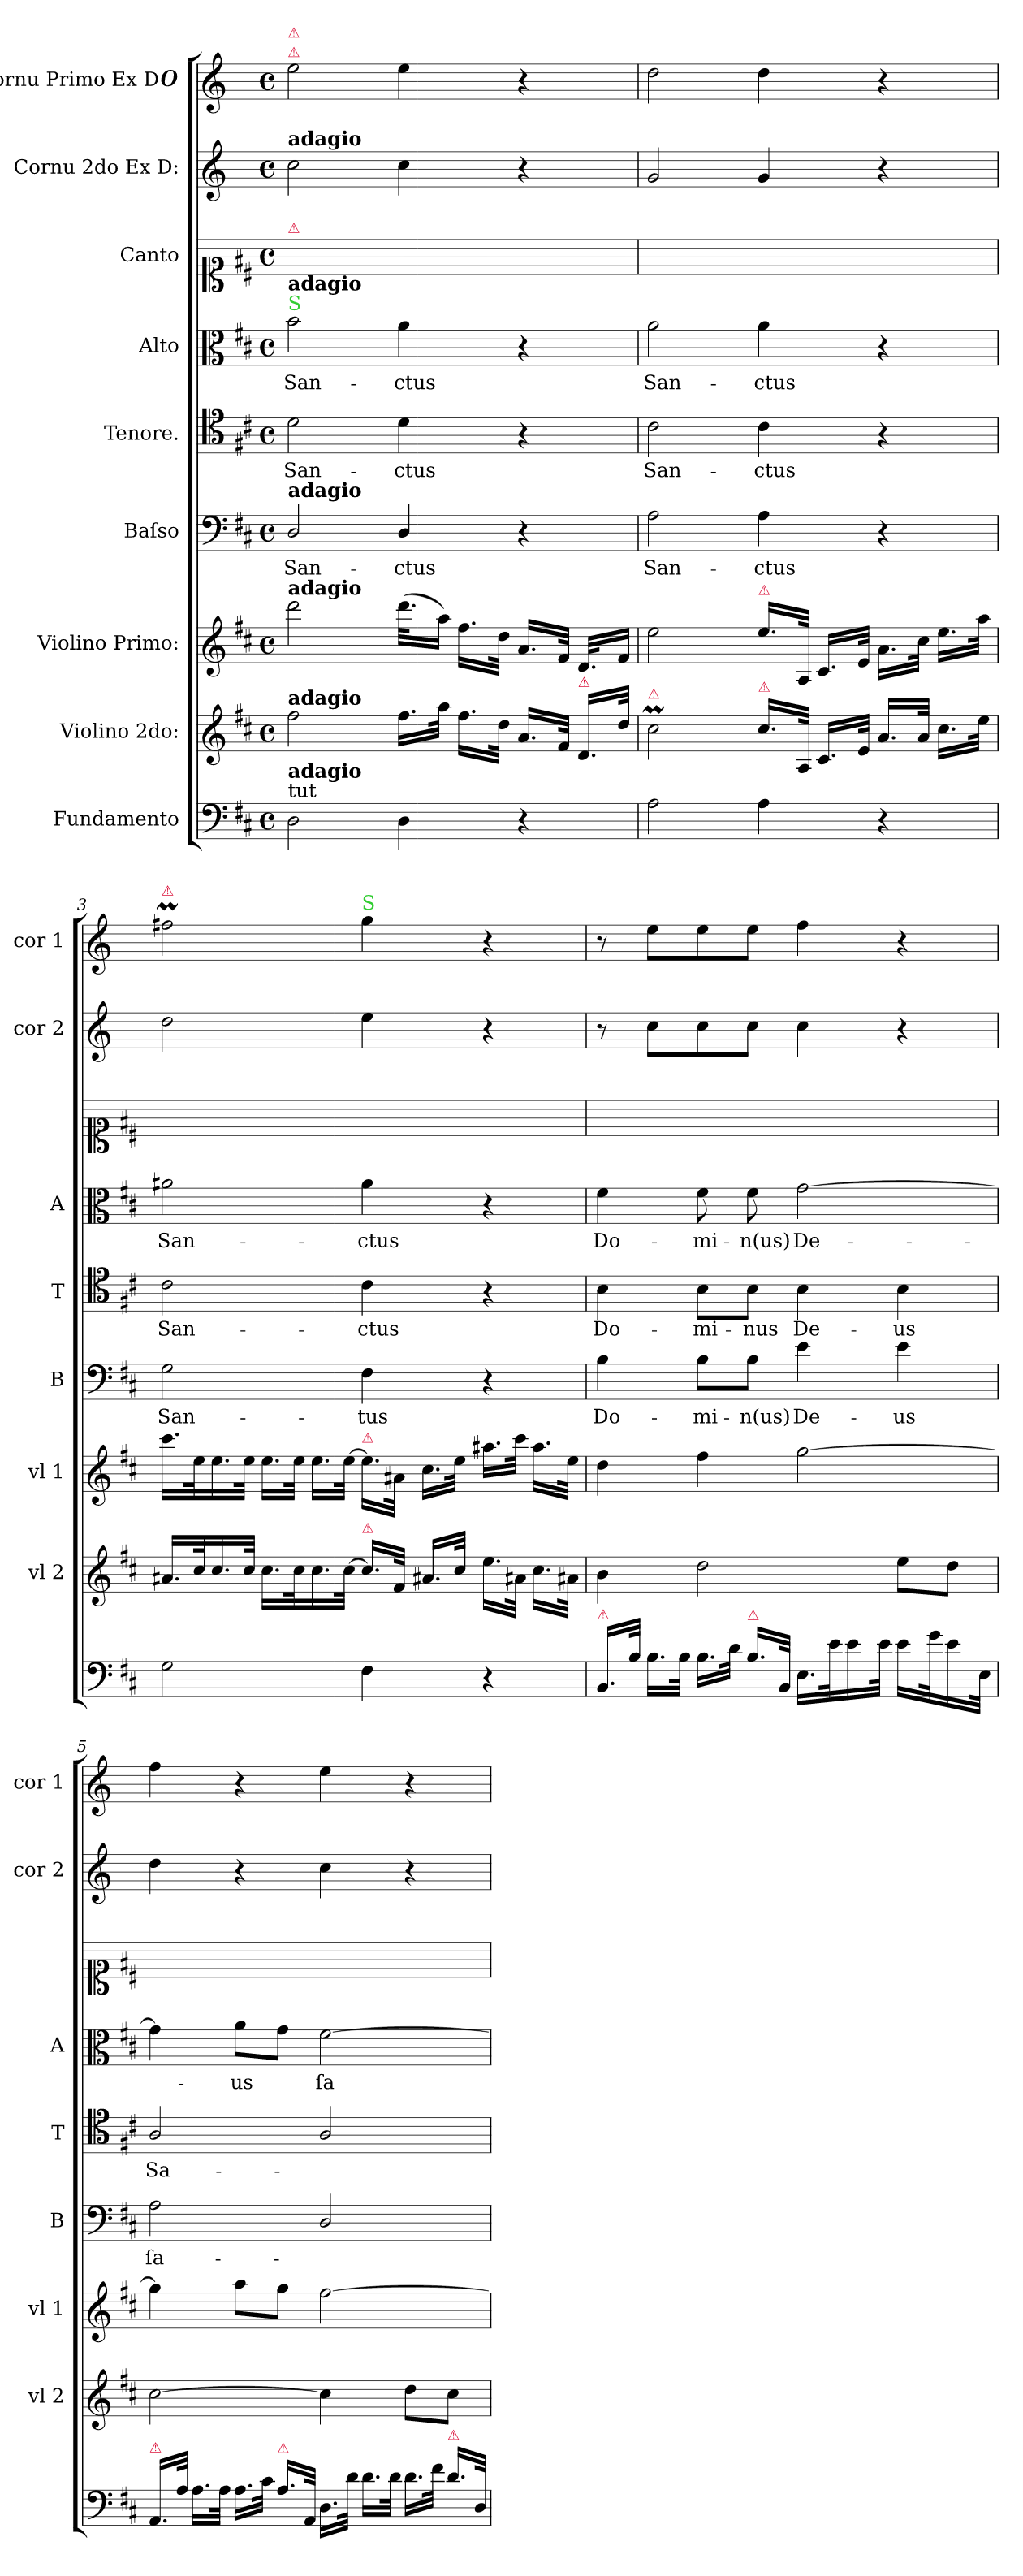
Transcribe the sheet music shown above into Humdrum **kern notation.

**kern	**kern	**kern	**kern	**text	**kern	**text	**kern	**text	**kern	**kern	**kern
*part9	*part8	*part7	*part6	*part6	*part5	*part5	*part4	*part4	*part3	*part2	*part1
*staff9	*staff8	*staff7	*staff6	*staff6	*staff5	*staff5	*staff4	*staff4	*staff3	*staff2	*staff1
*I"Fundamento	*I"Violino 2do:	*I"Violino Primo:	*I"Baſso	*	*I"Tenore.	*	*I"Alto	*	*I"Canto	*I"Cornu 2do Ex D:	*I"Cornu Primo Ex D#
*	*I'vl 2	*I'vl 1	*I'B	*	*I'T	*	*I'A	*	*	*I'cor 2	*I'cor 1
*clefF4	*clefG2	*clefG2	*clefF4	*	*clefC4	*	*clefC3	*	*clefC1	*clefG2	*clefG2
*	*	*	*	*	*	*	*	*	*	*ITrd-1c-2	*ITrd-1c-2
*k[f#c#]	*k[f#c#]	*k[f#c#]	*k[f#c#]	*	*k[f#c#]	*	*k[f#c#]	*	*k[f#c#]	*k[f#c#]	*k[f#c#]
*D:	*D:	*D:	*D:	*	*D:	*	*D:	*	*D:	*D:	*D:
*M4/4	*M4/4	*M4/4	*M4/4	*	*M4/4	*	*M4/4	*	*M4/4	*M4/4	*M4/4
*met(c)	*met(c)	*met(c)	*met(c)	*	*met(c)	*	*met(c)	*	*met(c)	*met(c)	*met(c)
=1	=1	=1	=1	=1	=1	=1	=1	=1	=1	=1	=1
!	!	!	!	!	!	!	!	!	!	!	!LO:TX:a:color=crimson:t=⚠
!	!	!	!	!	!	!	!	!	!	!	!LO:TX:a:color=crimson:t=⚠
!	!	!	!	!	!	!	!	!	!	!LO:TX:a:B:t=adagio	!
!	!	!	!	!	!	!	!	!	!LO:TX:a:color=crimson:t=⚠	!	!
!	!	!	!	!	!	!	!LO:TX:a:color=limegreen:t=S	!	!	!	!
!	!	!	!	!	!	!	!LO:TX:a:B:t=adagio	!	!	!	!
!	!	!	!LO:TX:a:B:t=adagio	!	!	!	!	!	!	!	!
!	!	!LO:TX:a:B:t=adagio	!	!	!	!	!	!	!	!	!
!	!LO:TX:a:B:t=adagio	!	!	!	!	!	!	!	!	!	!
!LO:TX:a:t=tut	!	!	!	!	!	!	!	!	!	!	!
!LO:TX:a:B:t=adagio	!	!	!	!	!	!	!	!	!	!	!
2D\	2ff#\	2ddd\	2D/	San-	2d\	San-	2b\	San-	1ryy	2dd\	2ff#\
!	!	!LO:N:vis=32.	!	!	!	!	!	!	!	!	!
4D\	16.ff#\LL	(16.ddd\KLL	4D/	-ctus	4d\	-ctus	4a\	-ctus	.	4dd\	4ff#\
!	!	!LO:N:vis=16	!	!	!	!	!	!	!	!	!
.	32aa\JJk	32aa\JJ)	.	.	.	.	.	.	.	.	.
.	16.ff#\LL	16.ff#\LL	.	.	.	.	.	.	.	.	.
.	32dd\JJk	32dd\JJk	.	.	.	.	.	.	.	.	.
4r	16.a/LL	16.a/LL	4r	.	4r	.	4r	.	.	4r	4r
.	32f#/JJk	32f#/JJk	.	.	.	.	.	.	.	.	.
!	!LO:TX:a:color=crimson:t=⚠	!	!	!	!	!	!	!	!	!	!
!	!	!LO:N:vis=32.	!	!	!	!	!	!	!	!	!
.	16.d/LL	16.d/KLL	.	.	.	.	.	.	.	.	.
!	!	!LO:N:vis=16	!	!	!	!	!	!	!	!	!
.	32dd\JJk	32f#/JJ	.	.	.	.	.	.	.	.	.
=2	=2	=2	=2	=2	=2	=2	=2	=2	=2	=2	=2
!	!LO:TX:a:color=crimson:t=⚠	!	!	!	!	!	!	!	!	!	!
!	!	!	!	!LO:LY:i	!	!LO:LY:i	!	!LO:LY:i	!	!	!
2A\	2cc#m\	2ee\	2A\	San-	2c#\	San-	2a\	San-	1ryy	2a/	2ee\
!	!	!LO:TX:a:color=crimson:t=⚠	!	!	!	!	!	!	!	!	!
!	!LO:TX:a:color=crimson:t=⚠	!	!	!	!	!	!	!	!	!	!
!	!	!	!	!LO:LY:i	!	!LO:LY:i	!	!LO:LY:i	!	!	!
4A\	16.cc#\LL	16.ee\LL	4A\	-ctus	4c#\	-ctus	4a\	-ctus	.	4a/	4ee\
.	32A/JJk	32A/JJk	.	.	.	.	.	.	.	.	.
.	16.c#/LL	16.c#/LL	.	.	.	.	.	.	.	.	.
.	32e/JJk	32e/JJk	.	.	.	.	.	.	.	.	.
4r	16.a/LL	16.a\LL	4r	.	4r	.	4r	.	.	4r	4r
.	32a/JJk	32cc#\JJk	.	.	.	.	.	.	.	.	.
.	16.cc#\LL	16.ee\LL	.	.	.	.	.	.	.	.	.
.	32ee\JJk	32aa\JJk	.	.	.	.	.	.	.	.	.
=3	=3	=3	=3	=3	=3	=3	=3	=3	=3	=3	=3
!	!	!	!	!	!	!	!	!	!	!	!LO:TX:a:color=crimson:t=⚠
!	!	!	!	!LO:LY:i	!	!LO:LY:i	!	!LO:LY:i	!	!	!
2G\	16.a#X/LL	16.ccc#\LL	2G\	San-	2c#\	San-	2a#X\	San-	1ryy	2ee\	2gg#Xm\
.	32cc#/K	32ee\K	.	.	.	.	.	.	.	.	.
.	16.cc#/	16.ee\	.	.	.	.	.	.	.	.	.
.	32cc#/JJk	32ee\JJk	.	.	.	.	.	.	.	.	.
.	16.cc#\LL	16.ee\LL	.	.	.	.	.	.	.	.	.
.	32cc#\K	32ee\JJk	.	.	.	.	.	.	.	.	.
.	16.cc#\	16.ee\LL	.	.	.	.	.	.	.	.	.
.	[32cc#\JJk	[32ee\JJk	.	.	.	.	.	.	.	.	.
!	!	!	!	!	!	!	!	!	!	!	!LO:TX:a:color=limegreen:t=S
!	!	!LO:TX:a:color=crimson:t=⚠	!	!	!	!	!	!	!	!	!
!	!LO:TX:a:color=crimson:t=⚠	!	!	!	!	!	!	!	!	!	!
!	!	!	!	!LO:LY:i	!	!LO:LY:i	!	!LO:LY:i	!	!	!
4F#\	16.cc#/LL]	16.ee\LL]	4F#\	-tus	4c#\	-ctus	4a#\	-ctus	.	4ff#\	4aa\
.	32f#/JJk	32a#X\JJk	.	.	.	.	.	.	.	.	.
.	16.a#X/LL	16.cc#\LL	.	.	.	.	.	.	.	.	.
.	32cc#/JJk	32ee\JJk	.	.	.	.	.	.	.	.	.
4r	16.ee\LL	16.aa#X\LL	4r	.	4r	.	4r	.	.	4r	4r
.	32a#X\JJk	32ccc#\JJk	.	.	.	.	.	.	.	.	.
.	16.cc#\LL	16.aa#\LL	.	.	.	.	.	.	.	.	.
.	32a#X\JJk	32ee\JJk	.	.	.	.	.	.	.	.	.
=4	=4	=4	=4	=4	=4	=4	=4	=4	=4	=4	=4
!LO:TX:a:color=crimson:t=⚠	!	!	!	!	!	!	!	!	!	!	!
16.BB/LL	4b\	4dd\	4B\	Do-	4B\	Do-	4f#\	Do-	1ryy	8r	8r
32B\JJk	.	.	.	.	.	.	.	.	.	.	.
16.B\LL	.	.	.	.	.	.	.	.	.	8dd\L	8ff#\L
32B\JJk	.	.	.	.	.	.	.	.	.	.	.
16.B\LL	2dd\	4ff#\	8B\L	-mi-	8B\L	-mi-	8f#\	-mi-	.	8dd\	8ff#\
32d\JJk	.	.	.	.	.	.	.	.	.	.	.
!LO:TX:a:color=crimson:t=⚠	!	!	!	!	!	!	!	!	!	!	!
16.B\LL	.	.	8B\J	-n(us)	8B\J	-nus	8f#\	-n(us)	.	8dd\J	8ff#\J
32BB/JJk	.	.	.	.	.	.	.	.	.	.	.
16.E\LL	.	[2gg\	4e\	De-	4B\	De-	[2g\	De-	.	4dd\	4gg\
32e\K	.	.	.	.	.	.	.	.	.	.	.
!LO:N:vis=16	!	!	!	!	!	!	!	!	!	!	!
16.e\	.	.	.	.	.	.	.	.	.	.	.
32e\JJk	.	.	.	.	.	.	.	.	.	.	.
!LO:N:vis=16	!	!	!	!	!	!	!	!	!	!	!
16.e\LL	8ee\L	.	4e\	-us	4B\	-us	.	.	.	4r	4r
32g\K	.	.	.	.	.	.	.	.	.	.	.
!LO:N:vis=16	!	!	!	!	!	!	!	!	!	!	!
16.e\	8dd\J	.	.	.	.	.	.	.	.	.	.
32E\JJk	.	.	.	.	.	.	.	.	.	.	.
=5	=5	=5	=5	=5	=5	=5	=5	=5	=5	=5	=5
!LO:TX:a:color=crimson:t=⚠	!	!	!	!	!	!	!	!	!	!	!
16.AA/LL	[2cc#\	4gg\]	2A\	ſa-	2A/	Sa-	4g\]	.	1ryy	4ee\	4gg\
32A\JJk	.	.	.	.	.	.	.	.	.	.	.
16.A\LL	.	.	.	.	.	.	.	.	.	.	.
32A\JJk	.	.	.	.	.	.	.	.	.	.	.
16.A\LL	.	8aa\L	.	.	.	.	8a\L	-us	.	4r	4r
32c#\JJk	.	.	.	.	.	.	.	.	.	.	.
!LO:TX:a:color=crimson:t=⚠	!	!	!	!	!	!	!	!	!	!	!
16.A\LL	.	8gg\J	.	.	.	.	8g\J	.	.	.	.
32AA/JJk	.	.	.	.	.	.	.	.	.	.	.
16.D\LL	4cc#\]	[2ff#\	2D/	.	2A/	.	[2f#\	ſa-	.	4dd\	4ff#\
32d\JJk	.	.	.	.	.	.	.	.	.	.	.
16.d\LL	.	.	.	.	.	.	.	.	.	.	.
32d\JJk	.	.	.	.	.	.	.	.	.	.	.
16.d\LL	8dd\L	.	.	.	.	.	.	.	.	4r	4r
32f#\JJk	.	.	.	.	.	.	.	.	.	.	.
!LO:TX:a:color=crimson:t=⚠	!	!	!	!	!	!	!	!	!	!	!
16.d\LL	8cc#\J	.	.	.	.	.	.	.	.	.	.
32D/JJk	.	.	.	.	.	.	.	.	.	.	.
=	=	=	=	=	=	=	=	=	=	=	=
*-	*-	*-	*-	*-	*-	*-	*-	*-	*-	*-	*-
